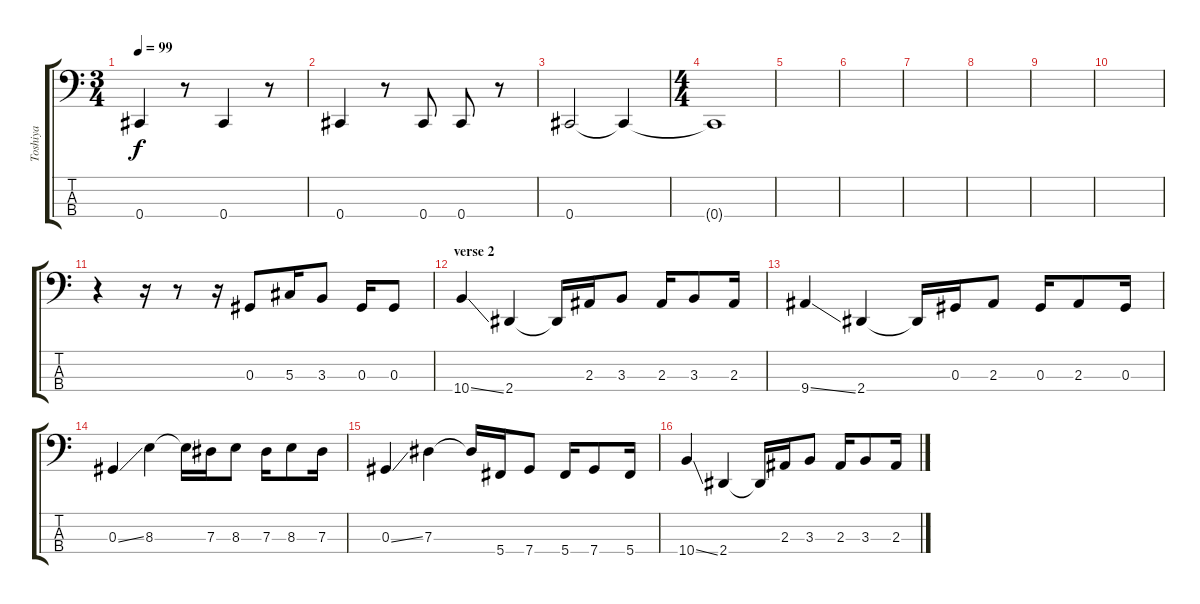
\track ("Toshiya" "Toshiya") {instrument electricbasspick}
\staff {score tabs}
\tuning (Gb2 Db2 Ab1 Db1) {hide}
\ts (3 4)
\tempo 99
\clef f4
\ks c
0.4.4{dy f} r.8 0.4.4 r.8 |
0.4.4 r.8 0.4.8 0.4.8 r.8 |
0.4.2 0.4{t}.4 |
\ts (4 4)
0.4{t}.1 |
|
|
|
|
|
|
r.4 r.16 r.8 r.16 0.3.8 5.3.16 3.3.8 0.3.16 0.3.8 |
\section ("" "verse 2")
10.4{ss}.4 2.4.4 2.4{t}.16 2.3.16 3.3.8 2.3.16 3.3.8 2.3.16 |
9.4{ss}.4 2.4.4 2.4{t}.16 0.3.16 2.3.8 0.3.16 2.3.8 0.3.16 |
0.3{ss}.4 8.3.4 8.3{t}.16 7.3.16 8.3.8 7.3.16 8.3.8 7.3.16 |
0.3{ss}.4 7.3.4 7.3{t}.16 5.4.16 7.4.8 5.4.16 7.4.8 5.4.16 |
10.4{ss}.4 2.4.4 2.4{t}.16 2.3.16 3.3.8 2.3.16 3.3.8 2.3.16
